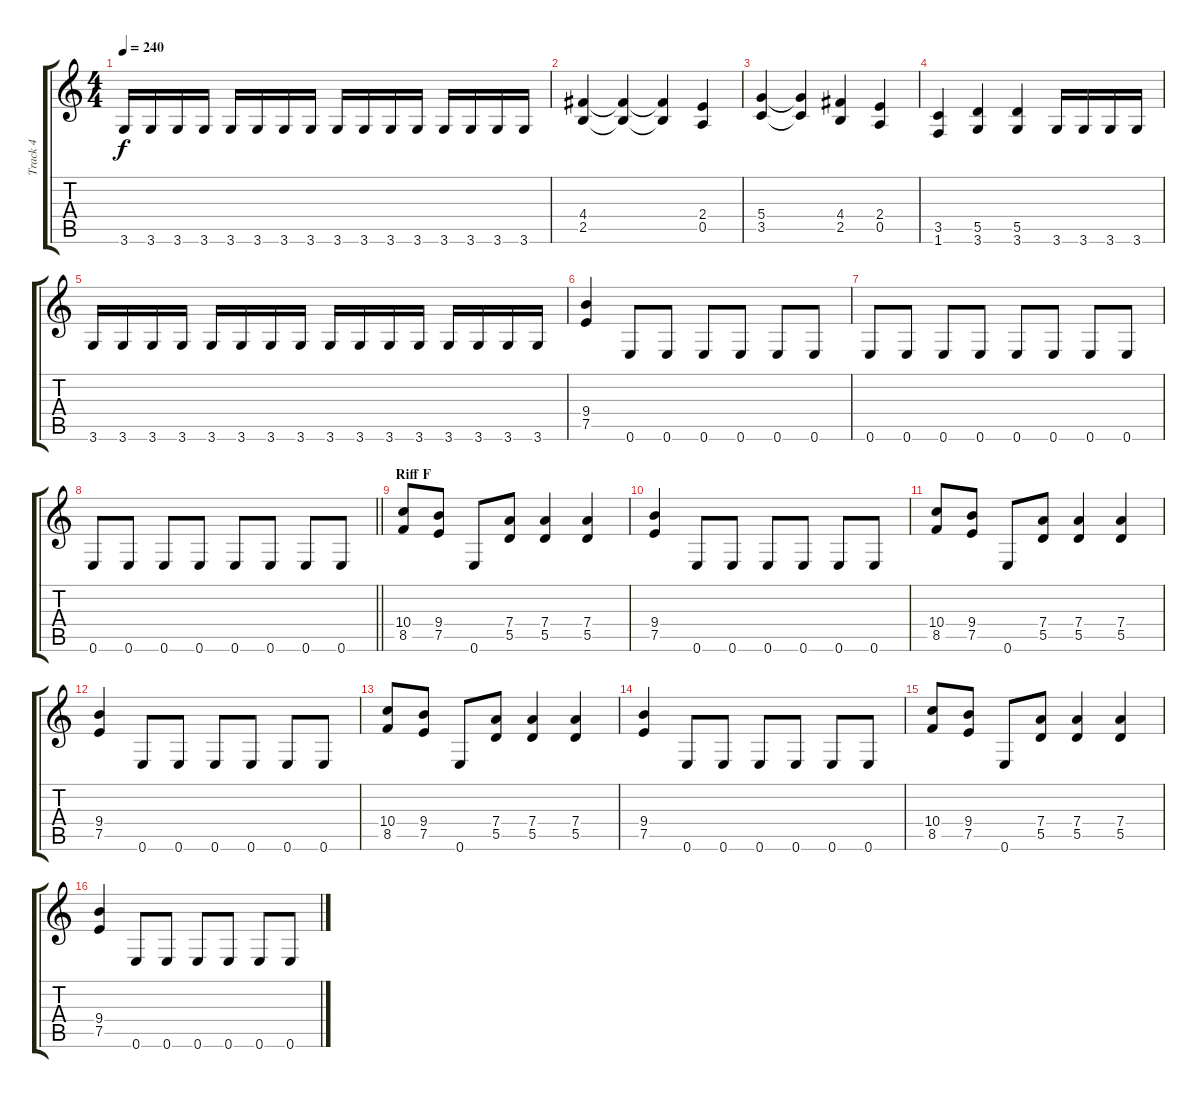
\track ("Track 4" "Track 4") {instrument distortionguitar}
\staff {score tabs}
\tuning (E4 B3 G3 D3 A2 E2) {hide}
\ts (4 4)
\tempo 240
\clef g2
\ks c
3.6.16{dy f} 3.6.16 3.6.16 3.6.16 3.6.16 3.6.16 3.6.16 3.6.16 3.6.16 3.6.16 3.6.16 3.6.16 3.6.16 3.6.16 3.6.16 3.6.16 |
(4.4 2.5).4 (4.4{t} 2.5{t}).4 (4.4{t} 2.5{t}).4 (2.4 0.5).4 |
(5.4 3.5).4 (5.4{t} 3.5{t}).4 (4.4 2.5).4 (2.4 0.5).4 |
(3.5 1.6).4 (5.5 3.6).4 (5.5 3.6).4 3.6.16 3.6.16 3.6.16 3.6.16 |
3.6.16 3.6.16 3.6.16 3.6.16 3.6.16 3.6.16 3.6.16 3.6.16 3.6.16 3.6.16 3.6.16 3.6.16 3.6.16 3.6.16 3.6.16 3.6.16 |
(9.4 7.5).4 0.6.8 0.6.8 0.6.8 0.6.8 0.6.8 0.6.8 |
0.6.8 0.6.8 0.6.8 0.6.8 0.6.8 0.6.8 0.6.8 0.6.8 |
\barLineRight lightlight
0.6.8 0.6.8 0.6.8 0.6.8 0.6.8 0.6.8 0.6.8 0.6.8 |
\section ("" "Riff F")
(10.4 8.5).8 (9.4 7.5).8 0.6.8 (7.4 5.5).8 (7.4 5.5).4 (7.4 5.5).4 |
(9.4 7.5).4 0.6.8 0.6.8 0.6.8 0.6.8 0.6.8 0.6.8 |
(10.4 8.5).8 (9.4 7.5).8 0.6.8 (7.4 5.5).8 (7.4 5.5).4 (7.4 5.5).4 |
(9.4 7.5).4 0.6.8 0.6.8 0.6.8 0.6.8 0.6.8 0.6.8 |
(10.4 8.5).8 (9.4 7.5).8 0.6.8 (7.4 5.5).8 (7.4 5.5).4 (7.4 5.5).4 |
(9.4 7.5).4 0.6.8 0.6.8 0.6.8 0.6.8 0.6.8 0.6.8 |
(10.4 8.5).8 (9.4 7.5).8 0.6.8 (7.4 5.5).8 (7.4 5.5).4 (7.4 5.5).4 |
(9.4 7.5).4 0.6.8 0.6.8 0.6.8 0.6.8 0.6.8 0.6.8
